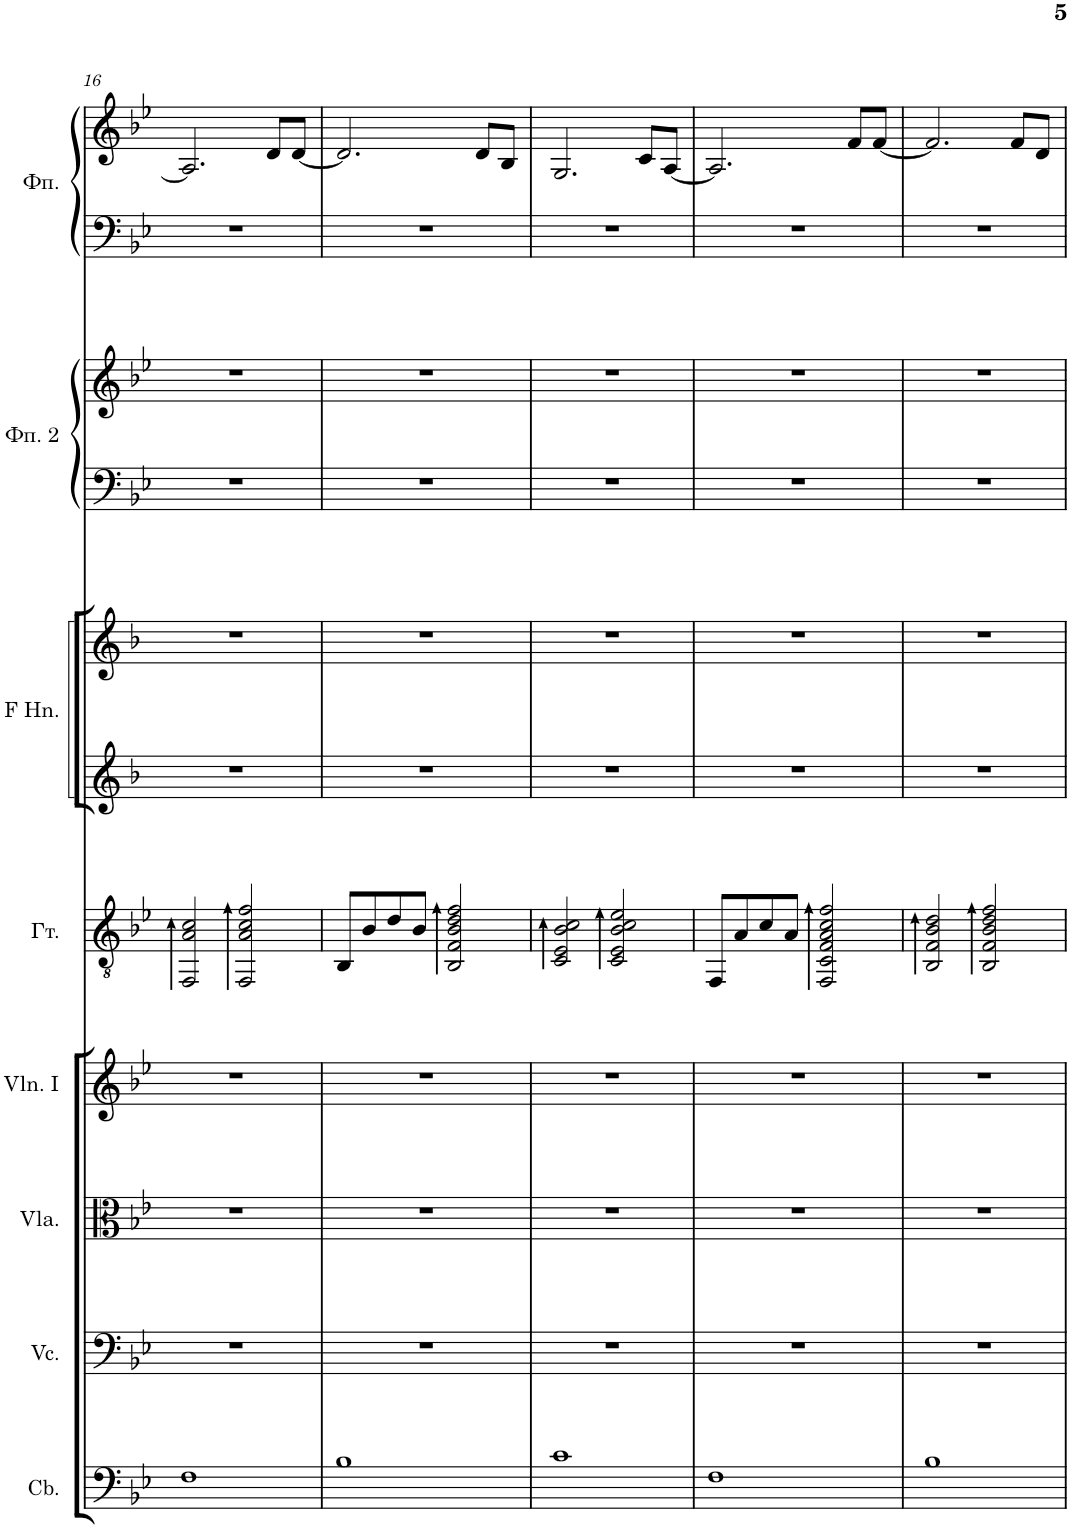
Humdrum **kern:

**kern	**kern	**kern	**kern	**kern	**kern	**kern	**kern	**kern	**kern	**kern
*part8	*part7	*part6	*part5	*part4	*part3	*part3	*part2	*part2	*part1	*part1
*staff11	*staff10	*staff9	*staff8	*staff7	*staff6	*staff5	*staff4	*staff3	*staff2	*staff1
*I"Contrabasses	*I"Violoncellos	*I"Violas	*I"Violins I	*I"Акустическая гитара	*I"Horns in F	*	*I"Фортепиано 2	*	*I"Фортепиано	*
*I'Cb.	*I'Vc.	*I'Vla.	*I'Vln. I	*	*	*	*	*	*	*
!!LO:PB:g=z
*clefF4	*clefF4	*clefC3	*clefG2	*clefGv2	*clefG2	*clefG2	*clefF4	*clefG2	*clefF4	*clefG2
*Trd7c12	*	*	*	*	*Trd4c7	*Trd4c7	*	*	*	*
*k[b-e-]	*k[b-e-]	*k[b-e-]	*k[b-e-]	*k[b-e-]	*k[b-]	*k[b-]	*k[b-e-]	*k[b-e-]	*k[b-e-]	*k[b-e-]
*M4/4	*M4/4	*M4/4	*M4/4	*M4/4	*M4/4	*M4/4	*M4/4	*M4/4	*M4/4	*M4/4
=16	=16	=16	=16	=16	=16	=16	=16	=16	=16	=16
1F	1r	1r	1r	2FF/ 2A/ 2c/	1r	1r	1r	1r	1r	2.A/]
.	.	.	.	2FF/ 2A/ 2c/ 2f/	.	.	.	.	.	.
.	.	.	.	.	.	.	.	.	.	8d/L
.	.	.	.	.	.	.	.	.	.	[8d/J
=17	=17	=17	=17	=17	=17	=17	=17	=17	=17	=17
1B-	1r	1r	1r	8BB-/L	1r	1r	1r	1r	1r	2.d/]
.	.	.	.	8B-/	.	.	.	.	.	.
.	.	.	.	8d/	.	.	.	.	.	.
.	.	.	.	8B-/J	.	.	.	.	.	.
.	.	.	.	2BB-/ 2F/ 2B-/ 2d/ 2f/	.	.	.	.	.	.
.	.	.	.	.	.	.	.	.	.	8d/L
.	.	.	.	.	.	.	.	.	.	8B-/J
=18	=18	=18	=18	=18	=18	=18	=18	=18	=18	=18
1c	1r	1r	1r	2C/ 2E-/ 2B-/ 2c/	1r	1r	1r	1r	1r	2.G/
.	.	.	.	2C/ 2E-/ 2B-/ 2c/ 2e-/	.	.	.	.	.	.
.	.	.	.	.	.	.	.	.	.	8c/L
.	.	.	.	.	.	.	.	.	.	[8A/J
=19	=19	=19	=19	=19	=19	=19	=19	=19	=19	=19
1F	1r	1r	1r	8FF/L	1r	1r	1r	1r	1r	2.A/]
.	.	.	.	8A/	.	.	.	.	.	.
.	.	.	.	8c/	.	.	.	.	.	.
.	.	.	.	8A/J	.	.	.	.	.	.
.	.	.	.	2FF/ 2C/ 2F/ 2A/ 2c/ 2f/	.	.	.	.	.	.
.	.	.	.	.	.	.	.	.	.	8f/L
.	.	.	.	.	.	.	.	.	.	[8f/J
=20	=20	=20	=20	=20	=20	=20	=20	=20	=20	=20
1B-	1r	1r	1r	2BB-/ 2F/ 2B-/ 2d/	1r	1r	1r	1r	1r	2.f/]
.	.	.	.	2BB-/ 2F/ 2B-/ 2d/ 2f/	.	.	.	.	.	.
.	.	.	.	.	.	.	.	.	.	8f/L
.	.	.	.	.	.	.	.	.	.	8d/J
=	=	=	=	=	=	=	=	=	=	=
*-	*-	*-	*-	*-	*-	*-	*-	*-	*-	*-
